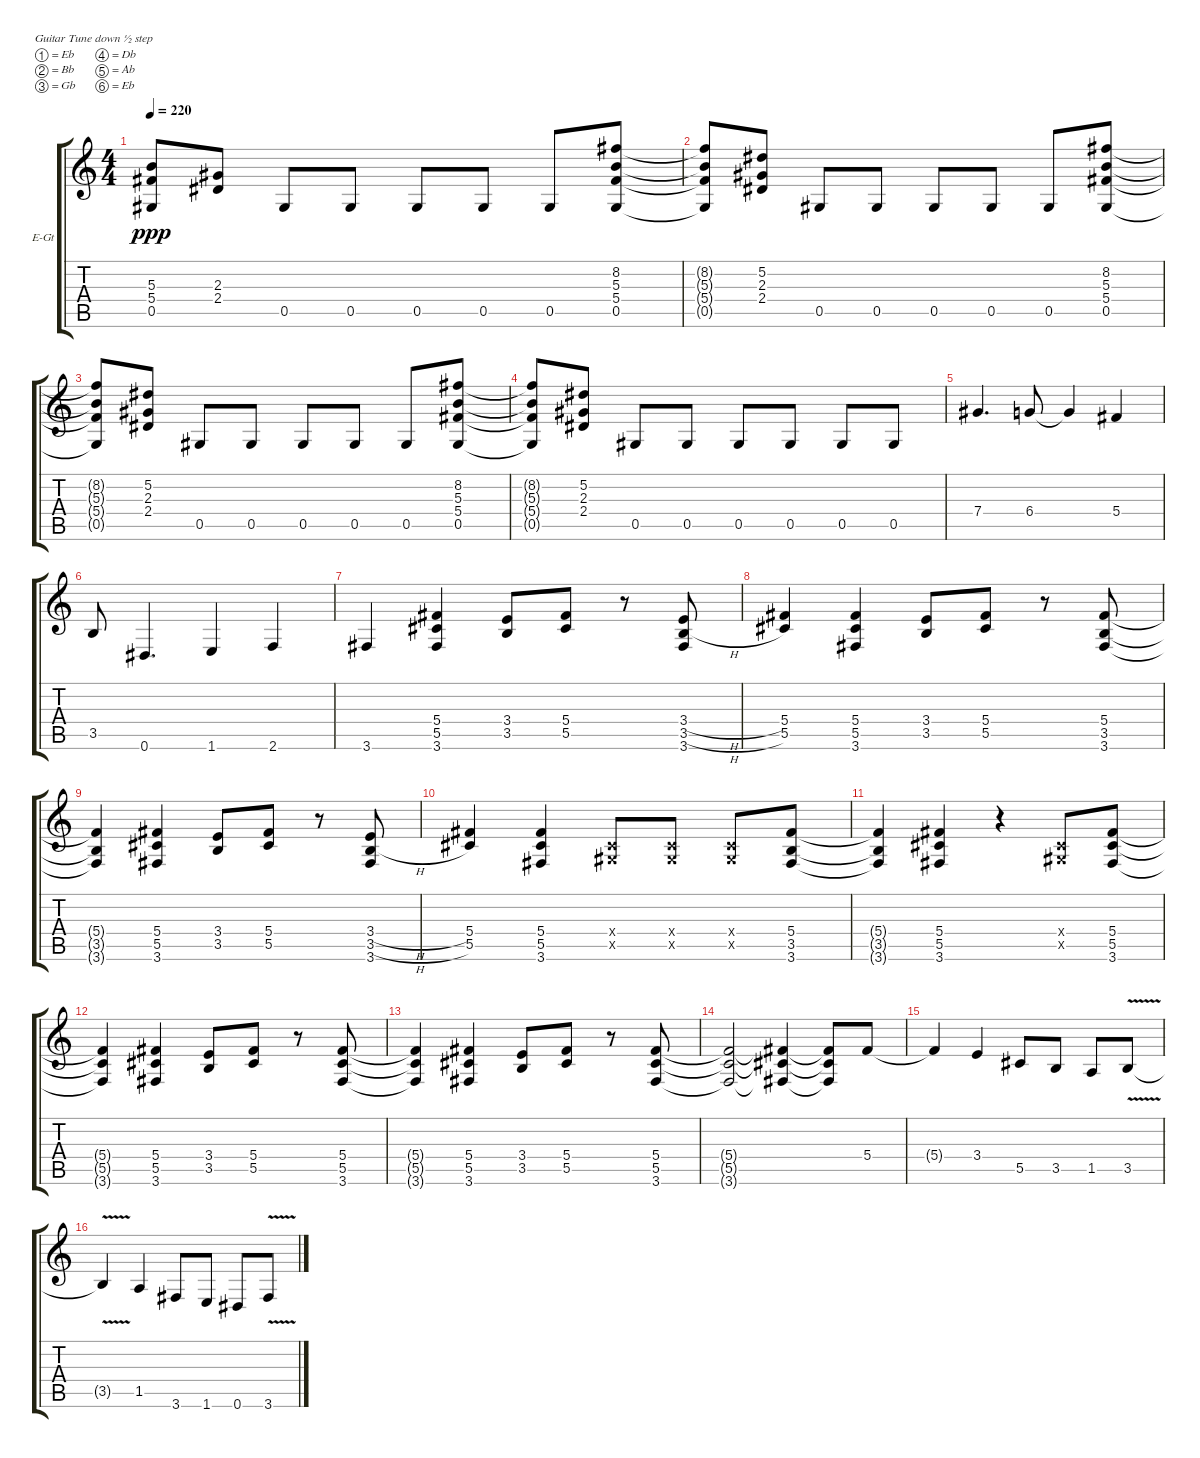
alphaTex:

\bracketExtendMode groupsimilarinstruments
\firstSystemTrackNameOrientation horizontal
\otherSystemsTrackNameOrientation horizontal
\track ("Guitar 2" "E-Gt") {instrument acousticgrandpiano}
\staff {score tabs}
\tuning (Eb4 Bb3 Gb3 Db3 Ab2 Eb2)
\displaytranspose 12
\ts (4 4)
\tempo 220
\clef g2
\ks c
(5.3{t} 5.4{t} 0.5{t}).8{dy ppp} (2.3 2.4).8 0.5.8 0.5.8 0.5.8 0.5.8 0.5.8 (8.2 5.3 5.4 0.5).8 |
(8.2{t} 5.3{t} 5.4{t} 0.5{t}).8 (5.2 2.3 2.4).8 0.5.8 0.5.8 0.5.8 0.5.8 0.5.8 (8.2 5.3 5.4 0.5).8 |
(8.2{t} 5.3{t} 5.4{t} 0.5{t}).8 (5.2 2.3 2.4).8 0.5.8 0.5.8 0.5.8 0.5.8 0.5.8 (8.2 5.3 5.4 0.5).8 |
(8.2{t} 5.3{t} 5.4{t} 0.5{t}).8 (5.2 2.3 2.4).8 0.5.8 0.5.8 0.5.8 0.5.8 0.5.8 0.5.8 |
7.4.4{d} 6.4.8 6.4{t}.4 5.4.4 |
3.5.8 0.6.4{d} 1.6.4 2.6.4 |
3.6.4 (5.4 5.5 3.6).4 (3.4 3.5).8 (5.4 5.5).8 r.8 (3.4{h} 3.5{h} 3.6).8 |
(5.4 5.5).4 (5.4 5.5 3.6).4 (3.4 3.5).8 (5.4 5.5).8 r.8 (5.4 3.5 3.6).8 |
(5.4{t} 3.5{t} 3.6{t}).4 (5.4 5.5 3.6).4 (3.4 3.5).8 (5.4 5.5).8 r.8 (3.4{h} 3.5{h} 3.6).8 |
(5.4 5.5).4 (5.4 5.5 3.6).4 (0.4{x} 0.5{x}).8 (0.4{x} 0.5{x}).8 (0.4{x} 0.5{x}).8 (5.4 3.5 3.6).8 |
(5.4{t} 3.5{t} 3.6{t}).4 (5.4 5.5 3.6).4 r.4 (0.4{x} 0.5{x}).8 (5.4 5.5 3.6).8 |
(5.4{t} 5.5{t} 3.6{t}).4 (5.4 5.5 3.6).4 (3.4 3.5).8 (5.4 5.5).8 r.8 (5.4 5.5 3.6).8 |
(5.4{t} 5.5{t} 3.6{t}).4 (5.4 5.5 3.6).4 (3.4 3.5).8 (5.4 5.5).8 r.8 (5.4 5.5 3.6).8 |
(5.4{t} 5.5{t} 3.6{t}).2 (5.4{t} 5.5{t} 3.6{t}).4 (5.4{t} 5.5{t} 3.6{t}).8 5.4.8 |
5.4{t}.4 3.4.4 5.5.8 3.5.8 1.5.8 3.5{v}.8 |
3.5{t}.4 1.5.4 3.6.8 1.6.8 0.6.8 3.6{v}.8
